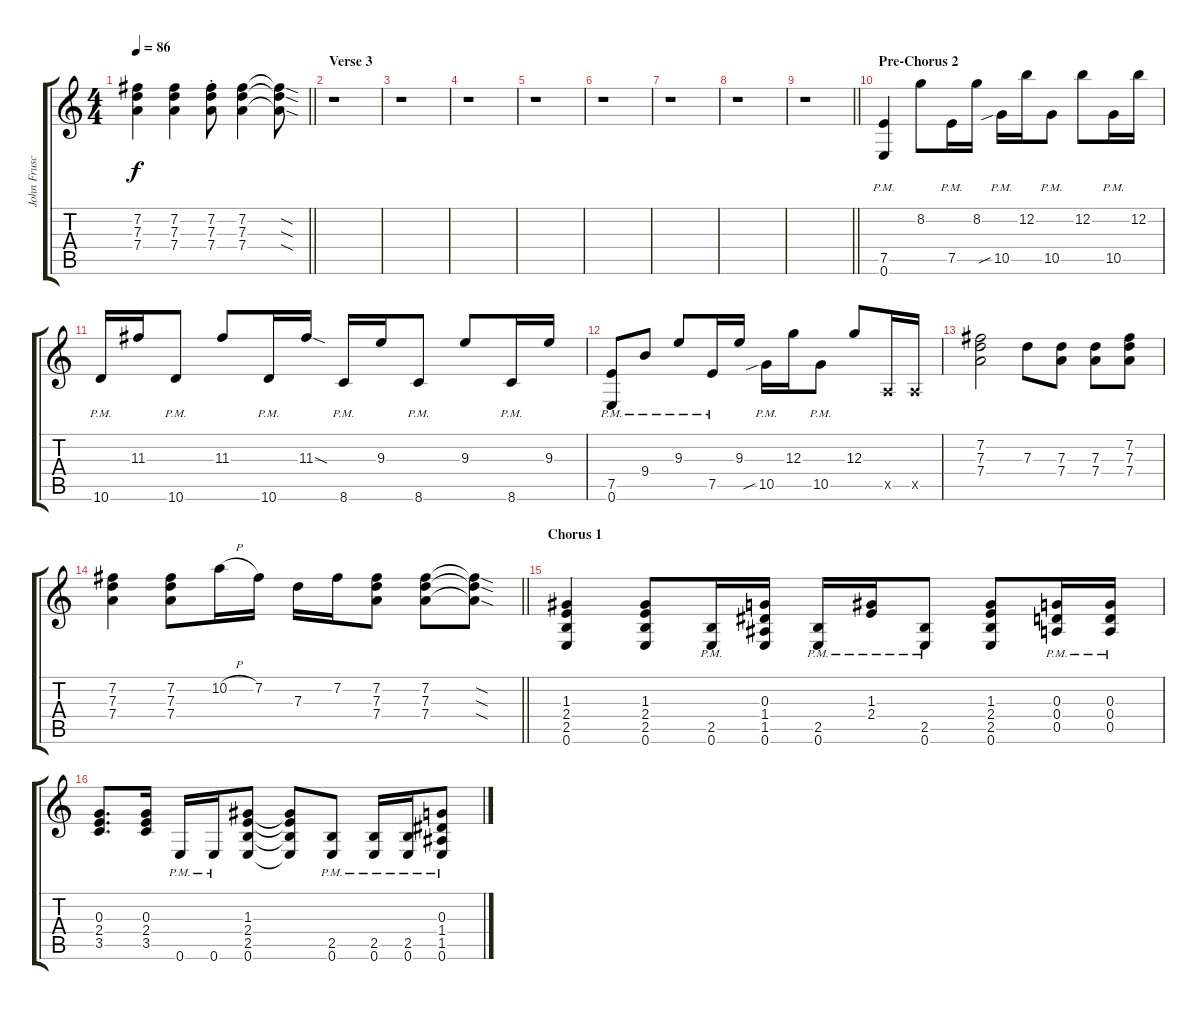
\track ("John Frusciante | Gtr. 3" "John Frusc") {instrument distortionguitar}
\staff {score tabs}
\tuning (E4 B3 G3 D3 A2 E2) {hide}
\ts (4 4)
\tempo 86
\clef g2
\barLineRight lightlight
\ks c
(7.2{t} 7.3{t} 7.4{t}).4{dy f} (7.2 7.3 7.4).4 (7.2{st} 7.3{st} 7.4{st}).8 (7.2 7.3 7.4).4 (7.2{sod t} 7.3{sod t} 7.4{sod t}).8 |
\section ("" "Verse 3")
r.1 |
r.1 |
r.1 |
r.1 |
r.1 |
r.1 |
r.1 |
\barLineRight lightlight
r.1 |
\section ("" "Pre-Chorus 2")
(7.5{pm} 0.6{pm}).4{balance 0} 8.2.8 7.5{pm}.16 8.2.16 10.5{sib pm}.16 12.2.16 10.5{pm}.8 12.2.8 10.5{pm}.16 12.2.16 |
10.6{pm}.16 11.3.16 10.6{pm}.8 11.3.8 10.6{pm}.16 11.3{sod}.16 8.6{pm}.16 9.3.16 8.6{pm}.8 9.3.8 8.6{pm}.16 9.3.16 |
(7.5{pm} 0.6{pm}).8 9.4{pm}.8 9.3{pm}.8 7.5{pm}.16 9.3.16 10.5{sib pm}.16 12.3.16 10.5{pm}.8 12.3.8 0.5{x}.16 0.5{x}.16 |
(7.2 7.3 7.4).2{balance 8} 7.3.8 (7.3 7.4).8 (7.3 7.4).8 (7.2 7.3 7.4).8 |
\barLineRight lightlight
(7.2 7.3 7.4).4 (7.2 7.3 7.4).8 10.2{h}.16 7.2.16 7.3.16 7.2.16 (7.2 7.3 7.4).8 (7.2 7.3 7.4).8 (7.2{sod t} 7.3{sod t} 7.4{sod t}).8 |
\section ("" "Chorus 1")
(1.3 2.4 2.5 0.6).4{volume 10 instrument overdrivenguitar} (1.3 2.4 2.5 0.6).8 (2.5{pm} 0.6{pm}).16 (0.3 1.4 1.5 0.6).16 (2.5{pm} 0.6{pm}).16 (1.3{pm} 2.4{pm}).16 (2.5{pm} 0.6{pm}).8 (1.3 2.4 2.5 0.6).8 (0.3{pm} 0.4{pm} 0.5{pm}).16 (0.3{pm} 0.4{pm} 0.5{pm}).16 |
(0.3 2.4 3.5).8{d} (0.3 2.4 3.5).16 0.6{pm}.16 0.6{pm}.16 (1.3 2.4 2.5 0.6).8 (1.3{t} 2.4{t} 2.5{t} 0.6{t}).8 (2.5{pm} 0.6{pm}).8 (2.5{pm} 0.6{pm}).16 (2.5{pm} 0.6{pm}).16 (0.3{pm} 1.4{pm} 1.5{pm} 0.6{pm}).8
